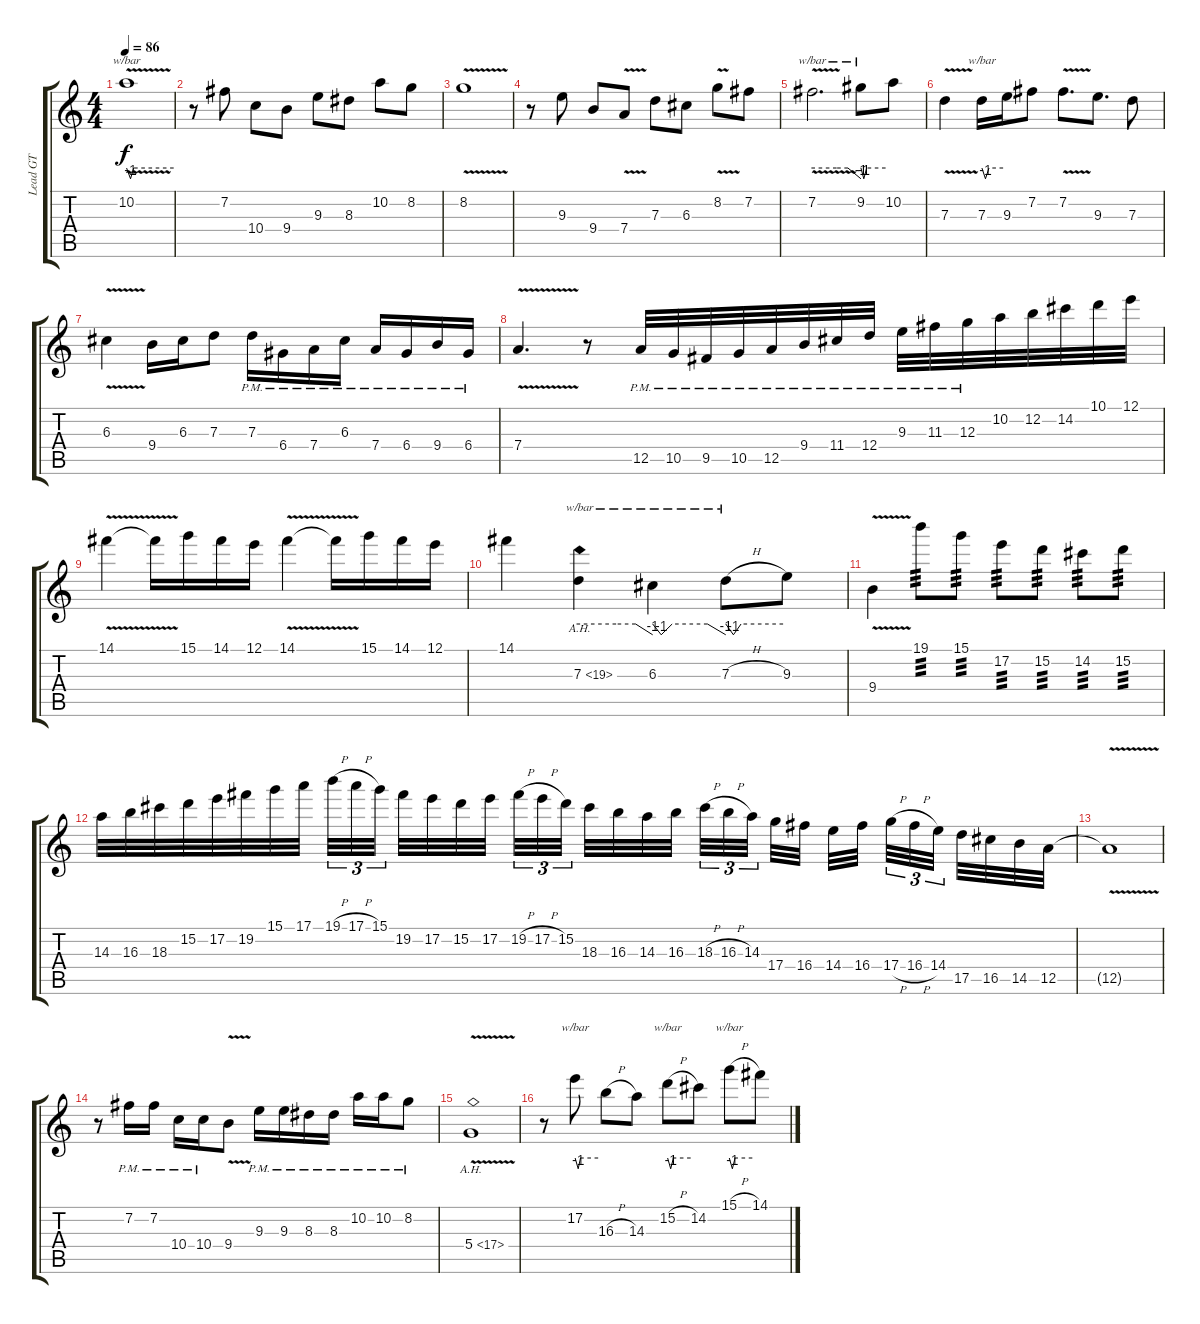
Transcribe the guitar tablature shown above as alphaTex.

\track ("Lead GT" "Lead GT") {instrument distortionguitar}
\staff {score tabs}
\tuning (E4 B3 G3 D3 A2 E2) {hide}
\ts (4 4)
\tempo 86
\clef g2
\ks c
10.2{v}.1{tbe (custom default 0 0 5 -4 9 0 60 0) dy f} |
r.8 7.2.8 10.4.8 9.4.8 9.3.8 8.3.8 10.2.8 8.2.8 |
8.2{v}.1 |
r.8 9.3.8 9.4.8 7.4{v}.8 7.3.8 6.3.8 8.2{v}.8 7.2.8 |
7.2{v}.2{d tbe (custom default 0 0 30 0 44 0 60 -4)} 9.2.8{tbe (custom default 0 0 7 -4 14 0 60 0)} 10.2.8 |
7.3{v}.4 7.3.16{tbe (custom default 0 0 10 -4 20 0 60 0)} 9.3.16 7.2.8 7.2{v}.8{d} 9.3.8{d} 7.3.8 |
6.3{v}.4 9.4.16 6.3.16 7.3.8 7.3{pm}.16 6.4{pm}.16 7.4{pm}.16 6.3{pm}.16 7.4{pm}.16 6.4{pm}.16 9.4{pm}.16 6.4{pm}.16 |
7.4{v}.4{d} r.8 12.5{pm}.32 10.5{pm}.32 9.5{pm}.32 10.5{pm}.32 12.5{pm}.32 9.4{pm}.32 11.4{pm}.32 12.4{pm}.32 9.3{pm}.32 11.3{pm}.32 12.3{pm}.32 10.2.32 12.2.32 14.2.32 10.1.32 12.1.32 |
14.1{v}.4 14.1{t}.16 15.1.16 14.1.16 12.1.16 14.1{v}.4 14.1{t}.16 15.1.16 14.1.16 12.1.16 |
14.1.4 7.3{ah 12}.4{tbe (custom default 0 0 30 0 46 0 60 -4)} 6.3.4{tbe (custom default 0 0 7 -4 16 0 45 0 60 -4)} 7.3{h}.8{tbe (custom default 0 0 8 -4 16 0 60 0)} 9.3.8 |
9.4{v}.4 19.1.8{tp 3} 15.1.8{tp 3} 17.2.8{tp 3} 15.2.8{tp 3} 14.2.8{tp 3} 15.2.8{tp 3} |
14.3.32 16.3.32 18.3.32 15.2.32 17.2.32 19.2.32 15.1.32 17.1.32 19.1{h}.32{tu (3 2)} 17.1{h}.32{tu (3 2)} 15.1.32{tu (3 2) beam splitsecondary} 19.2.32 17.2.32 15.2.32 17.2.32{beam splitsecondary} 19.2{h}.32{tu (3 2)} 17.2{h}.32{tu (3 2)} 15.2.32{tu (3 2)} 18.3.32 16.3.32 14.3.32 16.3.32{beam splitsecondary} 18.3{h}.32{tu (3 2)} 16.3{h}.32{tu (3 2)} 14.3.32{tu (3 2) beam splitsecondary} 17.4.32 16.4.32 14.4.32 16.4.32{beam splitsecondary} 17.4{h}.32{tu (3 2)} 16.4{h}.32{tu (3 2)} 14.4.32{tu (3 2) beam splitsecondary} 17.5.32 16.5.32 14.5.32 12.5.32 |
12.5{v t}.1{txt ""} |
r.8 7.2{pm}.16 7.2{pm}.16 10.4{pm}.16 10.4{pm}.16 9.4{v}.8 9.3{pm}.16 9.3{pm}.16 8.3{pm}.16 8.3{pm}.16 10.2{pm}.16 10.2{pm}.16 8.2{pm}.8 |
5.4{ah 12 v}.1 |
r.8 17.2.8{tbe (custom default 0 0 8 -4 14 0 60 0)} 16.3{h}.8 14.3.8 15.2{h}.8{tbe (custom default 0 0 8 -4 15 0 60 0)} 14.2.8 15.1{h}.8{tbe (custom default 0 0 8 -4 15 0 60 0)} 14.1.8
